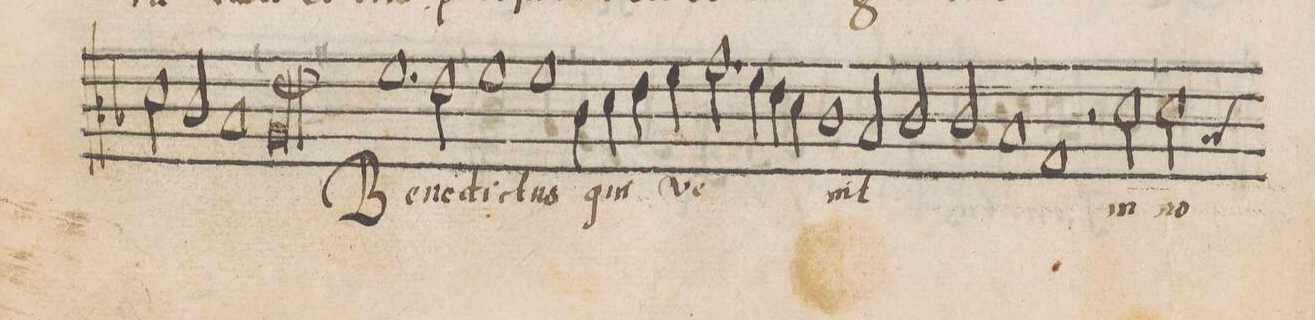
**kern	**text
*I"CANTVS	*
*clefC3	*
*k[b-]	*
*met()	*
*M2/1	*
2d\	.
2c/	.
1B-	.
=41-	=41-
0A	.
=42||	=42||
1.f	Be-
2e\	-ne-
=43-	=43-
1f	-dic-
1f	-tus
=44-	=44-
4c\	qui
4d\	.
4e\	.
4f\	ve-
2.g\	.
4f\	.
=45-	=45-
4e\	.
4d\	.
1c	-nit
2B-/	.
=46-	=46-
2c/	.
2c/	.
1B-	.
=47-	=47-
1G	.
2r	.
2d\	in
=48-	=48-
*custos:B-	*
2d\	no-
*-	*-
